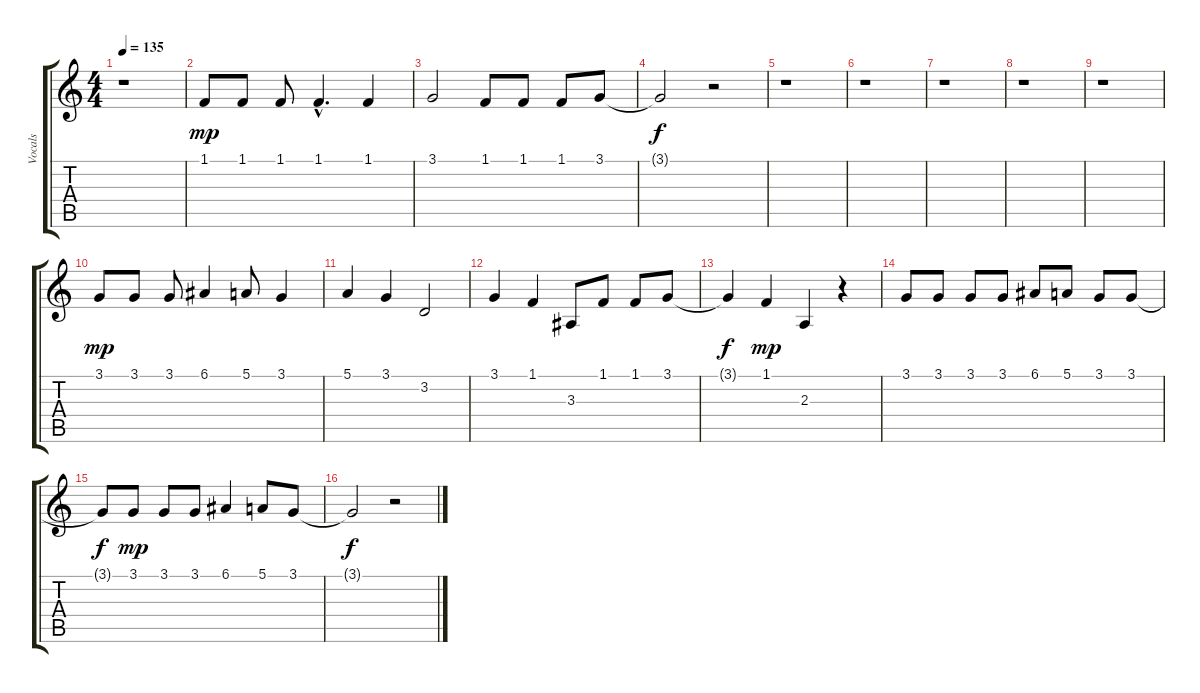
\track ("Vocals" "Vocals") {instrument fx5brightness}
\staff {score tabs}
\tuning (E4 B3 G3 D3 A2 E2) {hide}
\ts (4 4)
\tempo 135
\clef g2
\ks c
r.1{dy mp} |
1.1.8 1.1.8 1.1.8 1.1{hac}.4{d} 1.1.4 |
3.1.2 1.1.8 1.1.8 1.1.8 3.1.8 |
3.1{t}.2{dy f} r.2 |
r.1 |
r.1 |
r.1 |
r.1 |
r.1 |
3.1.8{dy mp} 3.1.8 3.1.8 6.1.4 5.1.8 3.1.4 |
5.1.4 3.1.4 3.2.2 |
3.1.4 1.1.4 3.3.8 1.1.8 1.1.8 3.1.8 |
3.1{t}.4{dy f} 1.1.4{dy mp} 2.3.4 r.4 |
3.1.8 3.1.8 3.1.8 3.1.8 6.1.8 5.1.8 3.1.8 3.1.8 |
3.1{t}.8{dy f} 3.1.8{dy mp} 3.1.8 3.1.8 6.1.4 5.1.8 3.1.8 |
3.1{t}.2{dy f} r.2
